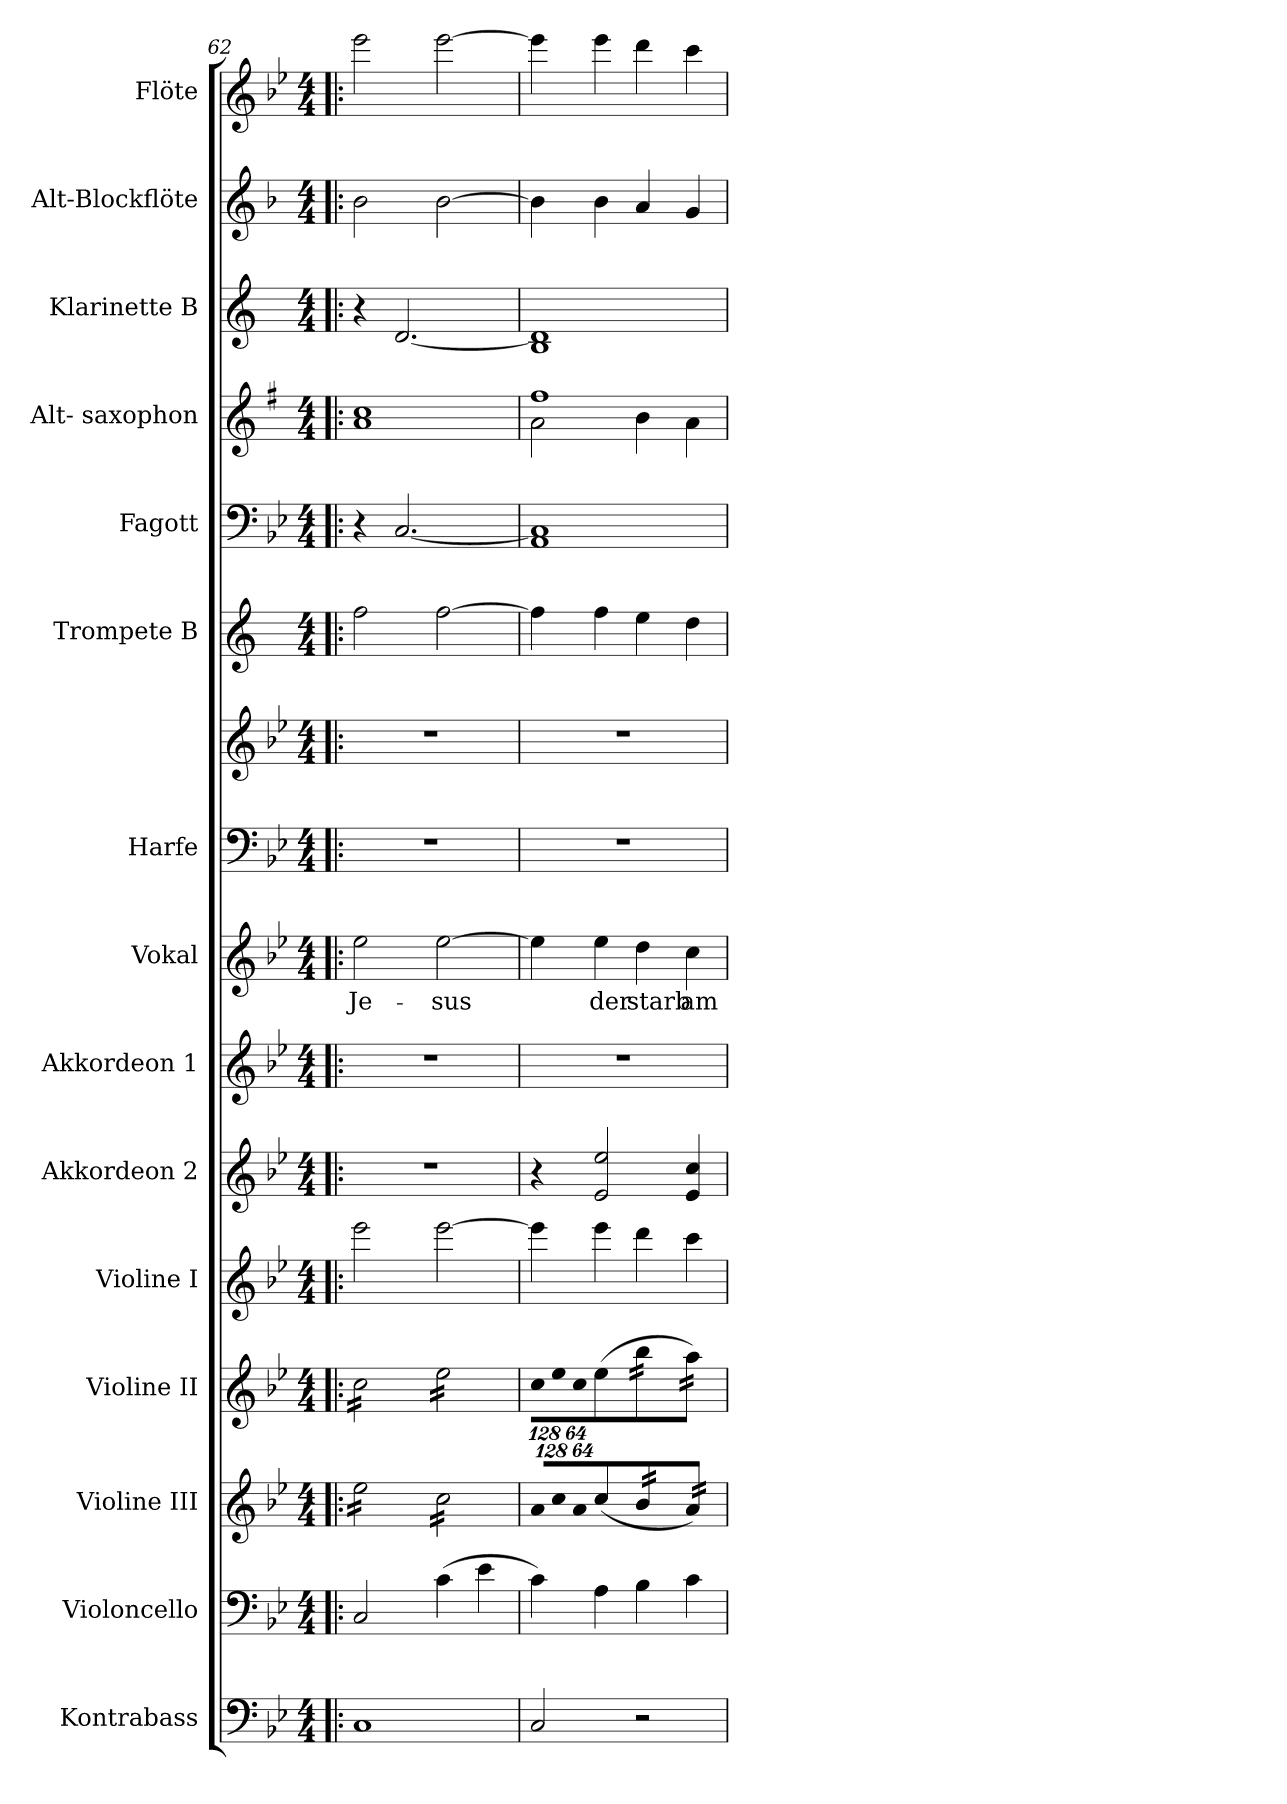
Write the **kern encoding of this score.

**kern	**kern	**kern	**kern	**kern	**kern	**kern	**kern	**text	**kern	**kern	**kern	**kern	**kern	**kern	**kern	**kern
*part15	*part14	*part13	*part12	*part11	*part10	*part9	*part8	*part8	*part7	*part7	*part6	*part5	*part4	*part3	*part2	*part1
*staff16	*staff15	*staff14	*staff13	*staff12	*staff11	*staff10	*staff9	*staff9	*staff8	*staff7	*staff6	*staff5	*staff4	*staff3	*staff2	*staff1
*I"Kontrabass	*I"Violoncello	*I"Violine III	*I"Violine II	*I"Violine I	*I"Akkordeon 2	*I"Akkordeon 1	*I"Vokal	*	*I"Harfe	*	*I"Trompete B	*I"Fagott	*I"Alt- saxophon	*I"Klarinette B	*I"Alt-Blockflöte	*I"Flöte
*I'Kb.	*I'Vc.	*I'Vln. III	*I'Vln. II	*I'Vln. I	*I'Akk.	*I'Akk.	*I'Vokal	*	*I'Hf.	*	*I'Tpt.	*I'Fgt.	*I'ASax.	*I'Kl.	*	*I'Fl.
*clefF4	*clefF4	*clefG2	*clefG2	*clefG2	*clefG2	*clefG2	*clefG2	*	*clefF4	*clefG2	*clefG2	*clefF4	*clefG2	*clefG2	*clefG2	*clefG2
*ITrd7c12	*	*	*	*	*	*	*	*	*	*	*ITrd1c2	*	*ITrd5c9	*ITrd1c2	*ITrd-3c-5	*
*k[b-e-]	*k[b-e-]	*k[b-e-]	*k[b-e-]	*k[b-e-]	*k[b-e-]	*k[b-e-]	*k[b-e-]	*	*k[b-e-]	*k[b-e-]	*k[b-e-]	*k[b-e-]	*k[b-e-]	*k[b-e-]	*k[b-e-]	*k[b-e-]
*g:	*g:	*g:	*g:	*g:	*g:	*g:	*g:	*	*g:	*g:	*g:	*g:	*g:	*g:	*g:	*g:
*M4/4	*M4/4	*M4/4	*M4/4	*M4/4	*M4/4	*M4/4	*M4/4	*	*M4/4	*M4/4	*M4/4	*M4/4	*M4/4	*M4/4	*M4/4	*M4/4
=62!|:	=62!|:	=62!|:	=62!|:	=62!|:	=62!|:	=62!|:	=62!|:	=62!|:	=62!|:	=62!|:	=62!|:	=62!|:	=62!|:	=62!|:	=62!|:	=62!|:
!	!	!	!	!	!	!	!	!LO:LY:b:color=#000000	!	!	!	!	!	!	!	!
*	*	*tremolo	*	*	*	*	*	*	*	*	*	*	*	*	*	*
*	*	*	*tremolo	*	*	*	*	*	*	*	*	*	*	*	*	*
1CCi	2Ci/	(16ee-i\LL	(16cci\LL	2eee-i\	1r	1r	2ee-i\	Je-	1r	1r	2ee-i\	4r	1ci 1e-i	4r	2ee-i\	2eee-i\
.	.	(16ee-i\	(16cci\	.	.	.	.	.	.	.	.	.	.	.	.	.
.	.	(16ee-i\	(16cci\	.	.	.	.	.	.	.	.	.	.	.	.	.
.	.	(16ee-i\	(16cci\	.	.	.	.	.	.	.	.	.	.	.	.	.
.	.	(16ee-i\	(16cci\	.	.	.	.	.	.	.	.	[<2.Ci/	.	[<2.ci/	.	.
.	.	(16ee-i\	(16cci\	.	.	.	.	.	.	.	.	.	.	.	.	.
.	.	(16ee-i\	(16cci\	.	.	.	.	.	.	.	.	.	.	.	.	.
.	.	(16ee-i\JJ	(16cci\JJ	.	.	.	.	.	.	.	.	.	.	.	.	.
!	!	!	!	!	!	!	!	!LO:LY:b:color=#000000	!	!	!	!	!	!	!	!
.	(4ci\	16cci\)LL	16ee-i\)LL	[>2eee-i\	.	.	[>2ee-i\	-sus	.	.	[>2ee-i\	.	.	.	[>2ee-i\	[>2eee-i\
.	.	16cci\)	16ee-i\)	.	.	.	.	.	.	.	.	.	.	.	.	.
.	.	16cci\)	16ee-i\)	.	.	.	.	.	.	.	.	.	.	.	.	.
.	.	16cci\)	16ee-i\)	.	.	.	.	.	.	.	.	.	.	.	.	.
.	4e-i\	16cci\)	16ee-i\)	.	.	.	.	.	.	.	.	.	.	.	.	.
.	.	16cci\)	16ee-i\)	.	.	.	.	.	.	.	.	.	.	.	.	.
.	.	16cci\)	16ee-i\)	.	.	.	.	.	.	.	.	.	.	.	.	.
.	.	16cci\)JJ	16ee-i\)JJ	.	.	.	.	.	.	.	.	.	.	.	.	.
*	*	*	*Xtremolo	*	*	*	*	*	*	*	*	*	*	*	*	*
*	*	*Xtremolo	*	*	*	*	*	*	*	*	*	*	*	*	*	*
=63	=63	=63	=63	=63	=63	=63	=63	=63	=63	=63	=63	=63	=63	=63	=63	=63
*	*	*Xbrackettup	*	*	*	*	*	*	*	*	*	*	*	*	*	*
!	!	!LO:N:vis=8	!	!	!	!	!	!	!	!	!	!	!	!	!	!
*	*	*	*Xbrackettup	*	*	*	*	*	*	*	*	*	*	*	*	*
!	!	!	!LO:N:vis=8	!	!	!	!	!	!	!	!	!	!	!	!	!
*	*	*	*	*	*	*	*	*	*	*	*	*	*^	*	*	*
2CCi/	4ci\)	1024%85ai/L	1024%85cci\L	4eee-i\]	4r	1r	4ee-i\]	.	1r	1r	4ee-i\]	1AAi 1Ci]	1ai	2ci\	1Ai 1ci]	4ee-i\]	4eee-i\]
!	!	!LO:N:vis=8	!LO:N:vis=8	!	!	!	!	!	!	!	!	!	!	!	!	!	!
.	.	1024%85cci/	1024%85ee-i\	.	.	.	.	.	.	.	.	.	.	.	.	.	.
!	!	!LO:N:vis=8	!LO:N:vis=8	!	!	!	!	!	!	!	!	!	!	!	!	!	!
.	.	512%43ai/J	512%43cci\J	.	.	.	.	.	.	.	.	.	.	.	.	.	.
!	!	!	!	!	!	!	!	!LO:LY:b:color=#000000	!	!	!	!	!	!	!	!	!
.	4Ai\	(4cci\	(4ee-i\	4eee-i\	2e-i/ 2ee-i	.	4ee-i\	der	.	.	4ee-i\	.	.	.	.	4ee-i\	4eee-i\
!	!	!	!	!	!	!	!	!LO:LY:b:color=#000000	!	!	!	!	!	!	!	!	!
*	*	*tremolo	*	*	*	*	*	*	*	*	*	*	*	*	*	*	*
*	*	*	*tremolo	*	*	*	*	*	*	*	*	*	*	*	*	*	*
2r	4B-i\	16b-i\LL	16bb-i\LL	4dddi\	.	.	4ddi\	starb	.	.	4ddi\	.	.	4di\	.	4ddi/	4dddi\
.	.	16b-i\	16bb-i\	.	.	.	.	.	.	.	.	.	.	.	.	.	.
.	.	16b-i\	16bb-i\	.	.	.	.	.	.	.	.	.	.	.	.	.	.
.	.	16b-i\JJ	16bb-i\JJ	.	.	.	.	.	.	.	.	.	.	.	.	.	.
!	!	!	!	!	!	!	!	!LO:LY:b:color=#000000	!	!	!	!	!	!	!	!	!
.	4ci\	16ai/)LL	16aai\)LL	4ccci\	4e-i/ 4cci	.	4cci\	am	.	.	4cci\	.	.	4ci\	.	4cci/	4ccci\
.	.	16ai/)	16aai\)	.	.	.	.	.	.	.	.	.	.	.	.	.	.
.	.	16ai/)	16aai\)	.	.	.	.	.	.	.	.	.	.	.	.	.	.
.	.	16ai/)JJ	16aai\)JJ	.	.	.	.	.	.	.	.	.	.	.	.	.	.
*	*	*	*Xtremolo	*	*	*	*	*	*	*	*	*	*	*	*	*	*
*	*	*Xtremolo	*	*	*	*	*	*	*	*	*	*	*	*	*	*	*
*	*	*	*	*	*	*	*	*	*	*	*	*	*v	*v	*	*	*
=	=	=	=	=	=	=	=	=	=	=	=	=	=	=	=	=
*-	*-	*-	*-	*-	*-	*-	*-	*-	*-	*-	*-	*-	*-	*-	*-	*-
